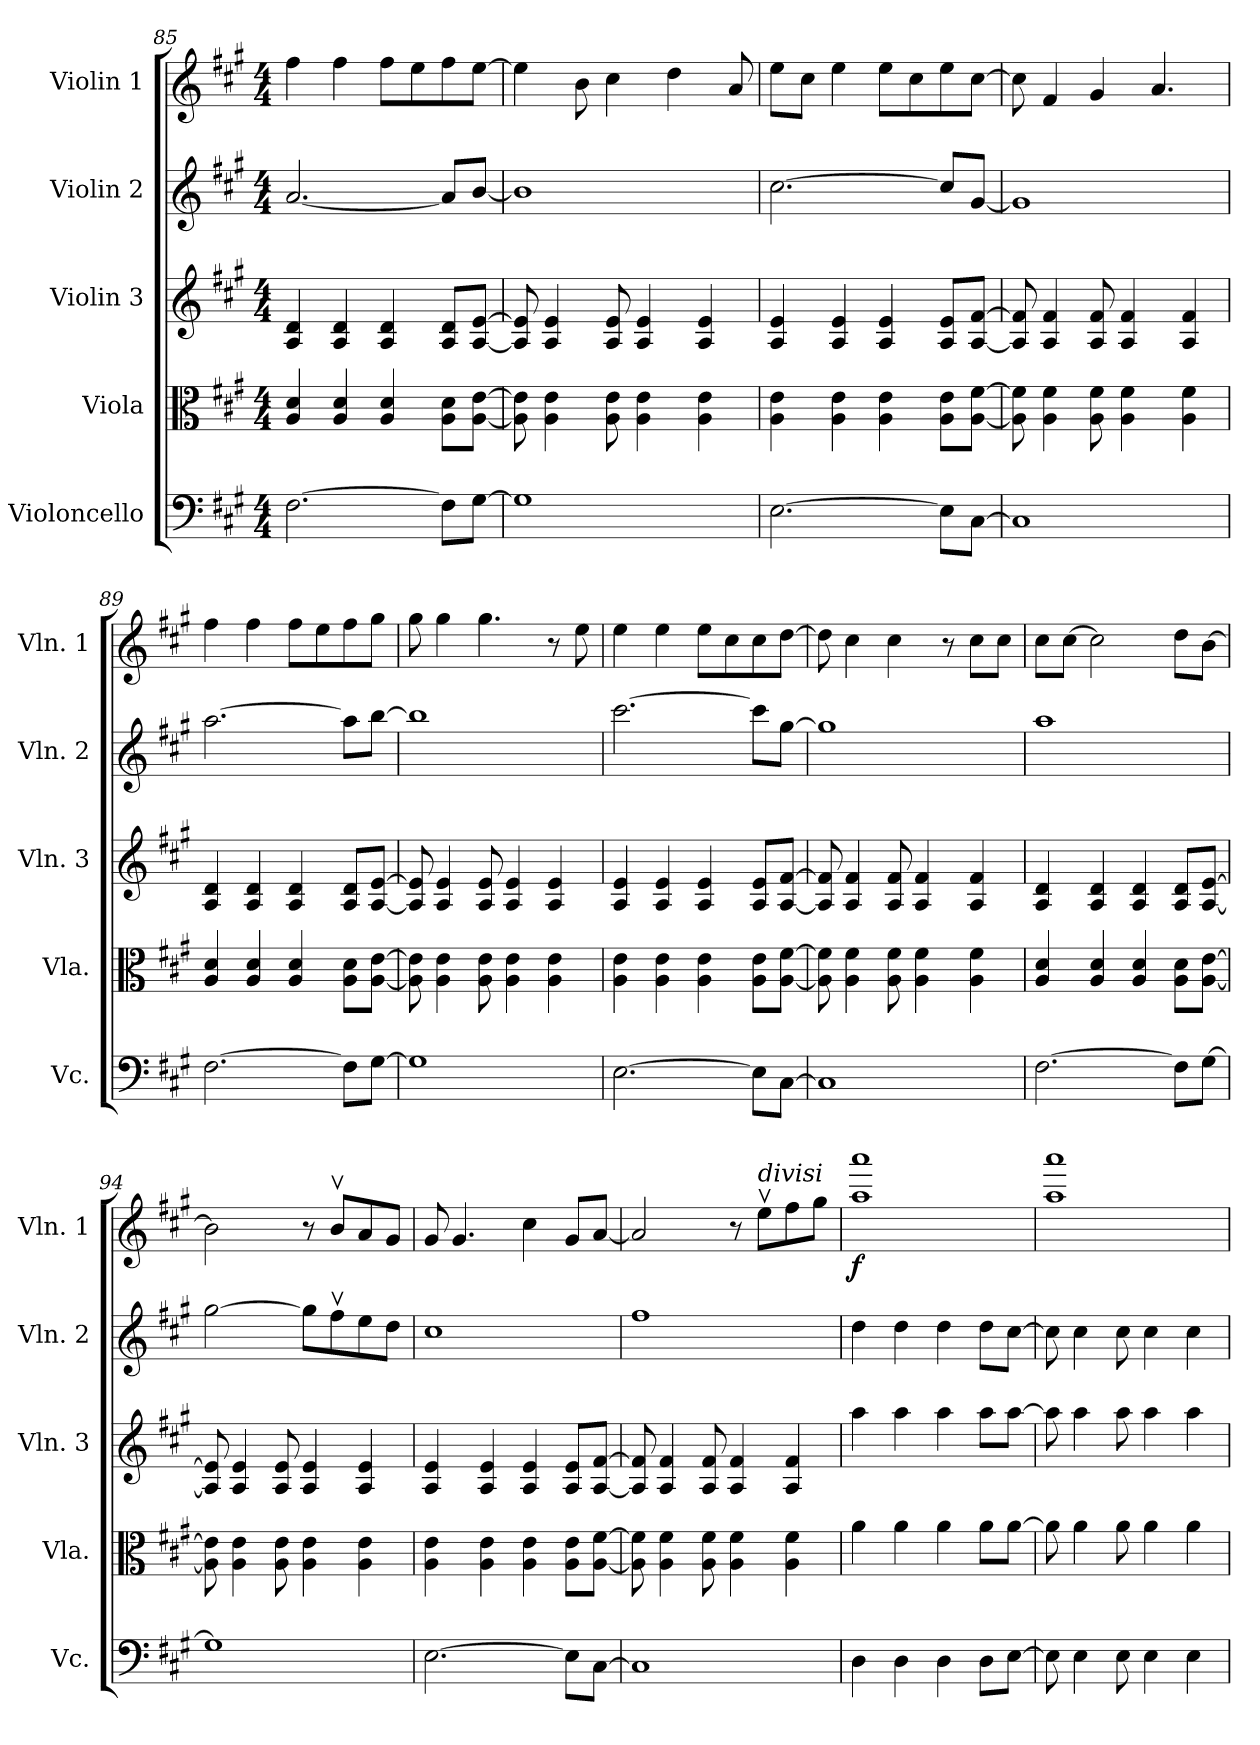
**kern	**kern	**kern	**kern	**kern	**dynam
*part5	*part4	*part3	*part2	*part1	*part1
*staff5	*staff4	*staff3	*staff2	*staff1	*staff1
*I"Violoncello	*I"Viola	*I"Violin 3	*I"Violin 2	*I"Violin 1	*
*I'Vc.	*I'Vla.	*I'Vln. 3	*I'Vln. 2	*I'Vln. 1	*
!!LO:LB:g=z
*clefF4	*clefC3	*clefG2	*clefG2	*clefG2	*
*k[f#c#g#]	*k[f#c#g#]	*k[f#c#g#]	*k[f#c#g#]	*k[f#c#g#]	*
*M4/4	*M4/4	*M4/4	*M4/4	*M4/4	*
=85	=85	=85	=85	=85	=85
[2.F#\	4A/ 4d/	4A/ 4d/	[2.a/	4ff#\	.
.	4A/ 4d/	4A/ 4d/	.	4ff#\	.
.	4A/ 4d/	4A/ 4d/	.	8ff#\L	.
.	.	.	.	8ee\	.
8F#\L]	8A\ 8d\L	8A/ 8d/L	8a/L]	8ff#\	.
[8G#\J	[8A\ [8e\J	[8A/ [8e/J	[8b/J	[8ee\J	.
=86	=86	=86	=86	=86	=86
1G#]	8A\] 8e\]	8A/] 8e/]	1b]	4ee\]	.
.	4A\ 4e\	4A/ 4e/	.	.	.
.	.	.	.	8b\	.
.	8A\ 8e\	8A/ 8e/	.	4cc#\	.
.	4A\ 4e\	4A/ 4e/	.	.	.
.	.	.	.	4dd\	.
.	4A\ 4e\	4A/ 4e/	.	.	.
.	.	.	.	8a/	.
=87	=87	=87	=87	=87	=87
[2.E\	4A\ 4e\	4A/ 4e/	[2.cc#\	8ee\L	.
.	.	.	.	8cc#\J	.
.	4A\ 4e\	4A/ 4e/	.	4ee\	.
.	4A\ 4e\	4A/ 4e/	.	8ee\L	.
.	.	.	.	8cc#\	.
8E\L]	8A\ 8e\L	8A/ 8e/L	8cc#/L]	8ee\	.
[8C#\J	[8A\ [8f#\J	[8A/ [8f#/J	[8g#/J	[8cc#\J	.
=88	=88	=88	=88	=88	=88
1C#]	8A\] 8f#\]	8A/] 8f#/]	1g#]	8cc#\]	.
.	4A\ 4f#\	4A/ 4f#/	.	4f#/	.
.	8A\ 8f#\	8A/ 8f#/	.	4g#/	.
.	4A\ 4f#\	4A/ 4f#/	.	.	.
.	.	.	.	4.a/	.
.	4A\ 4f#\	4A/ 4f#/	.	.	.
=89	=89	=89	=89	=89	=89
[2.F#\	4A/ 4d/	4A/ 4d/	[2.aa\	4ff#\	.
.	4A/ 4d/	4A/ 4d/	.	4ff#\	.
.	4A/ 4d/	4A/ 4d/	.	8ff#\L	.
.	.	.	.	8ee\	.
8F#\L]	8A\ 8d\L	8A/ 8d/L	8aa\L]	8ff#\	.
[8G#\J	[8A\ [8e\J	[8A/ [8e/J	[8bb\J	8gg#\J	.
!!LO:PB:g=z
=90	=90	=90	=90	=90	=90
1G#]	8A\] 8e\]	8A/] 8e/]	1bb]	8gg#\	.
.	4A\ 4e\	4A/ 4e/	.	4gg#\	.
.	8A\ 8e\	8A/ 8e/	.	4.gg#\	.
.	4A\ 4e\	4A/ 4e/	.	.	.
.	4A\ 4e\	4A/ 4e/	.	8r	.
.	.	.	.	8ee\	.
=91	=91	=91	=91	=91	=91
[2.E\	4A\ 4e\	4A/ 4e/	[2.ccc#\	4ee\	.
.	4A\ 4e\	4A/ 4e/	.	4ee\	.
.	4A\ 4e\	4A/ 4e/	.	8ee\L	.
.	.	.	.	8cc#\	.
8E\L]	8A\ 8e\L	8A/ 8e/L	8ccc#\L]	8cc#\	.
[8C#\J	[8A\ [8f#\J	[8A/ [8f#/J	[8gg#\J	[8dd\J	.
=92	=92	=92	=92	=92	=92
1C#]	8A\] 8f#\]	8A/] 8f#/]	1gg#]	8dd\]	.
.	4A\ 4f#\	4A/ 4f#/	.	4cc#\	.
.	8A\ 8f#\	8A/ 8f#/	.	4cc#\	.
.	4A\ 4f#\	4A/ 4f#/	.	.	.
.	.	.	.	8r	.
.	4A\ 4f#\	4A/ 4f#/	.	8cc#\L	.
.	.	.	.	8cc#\J	.
=93	=93	=93	=93	=93	=93
[2.F#\	4A/ 4d/	4A/ 4d/	1aa	8cc#\L	.
.	.	.	.	[8cc#\J	.
.	4A/ 4d/	4A/ 4d/	.	2cc#\]	.
.	4A/ 4d/	4A/ 4d/	.	.	.
8F#\L]	8A\ 8d\L	8A/ 8d/L	.	8dd\L	.
[8G#\J	[8A\ [8e\J	[8A/ [8e/J	.	[8b\J	.
=94	=94	=94	=94	=94	=94
1G#]	8A\] 8e\]	8A/] 8e/]	[2gg#\	2b\]	.
.	4A\ 4e\	4A/ 4e/	.	.	.
.	8A\ 8e\	8A/ 8e/	.	.	.
.	4A\ 4e\	4A/ 4e/	8gg#\L]	8r	.
.	.	.	8ff#v\	8bv/L	.
.	4A\ 4e\	4A/ 4e/	8ee\	8a/	.
.	.	.	8dd\J	8g#/J	.
!!LO:LB:g=z
=95	=95	=95	=95	=95	=95
[2.E\	4A\ 4e\	4A/ 4e/	1cc#	8g#/	.
.	.	.	.	4.g#/	.
.	4A\ 4e\	4A/ 4e/	.	.	.
.	4A\ 4e\	4A/ 4e/	.	4cc#\	.
8E\L]	8A\ 8e\L	8A/ 8e/L	.	8g#/L	.
[8C#\J	[8A\ [8f#\J	[8A/ [8f#/J	.	[8a/J	.
=96	=96	=96	=96	=96	=96
1C#]	8A\] 8f#\]	8A/] 8f#/]	1ff#	2a/]	.
.	4A\ 4f#\	4A/ 4f#/	.	.	.
.	8A\ 8f#\	8A/ 8f#/	.	.	.
.	4A\ 4f#\	4A/ 4f#/	.	8r	.
!	!	!	!	!LO:TX:a:i:t=divisi	!
.	.	.	.	8eev\L	.
.	4A\ 4f#\	4A/ 4f#/	.	8ff#\	.
.	.	.	.	8gg#\J	.
=97	=97	=97	=97	=97	=97
!	!	!	!	!	!LO:DY:b
4D\	4a\	4aa\	4dd\	1aa 1aaa	f
4D\	4a\	4aa\	4dd\	.	.
4D\	4a\	4aa\	4dd\	.	.
8D\L	8a\L	8aa\L	8dd\L	.	.
[8E\J	[8a\J	[8aa\J	[8cc#\J	.	.
=98	=98	=98	=98	=98	=98
8E\]	8a\]	8aa\]	8cc#\]	1aa 1aaa	.
4E\	4a\	4aa\	4cc#\	.	.
8E\	8a\	8aa\	8cc#\	.	.
4E\	4a\	4aa\	4cc#\	.	.
4E\	4a\	4aa\	4cc#\	.	.
=	=	=	=	=	=
*-	*-	*-	*-	*-	*-
